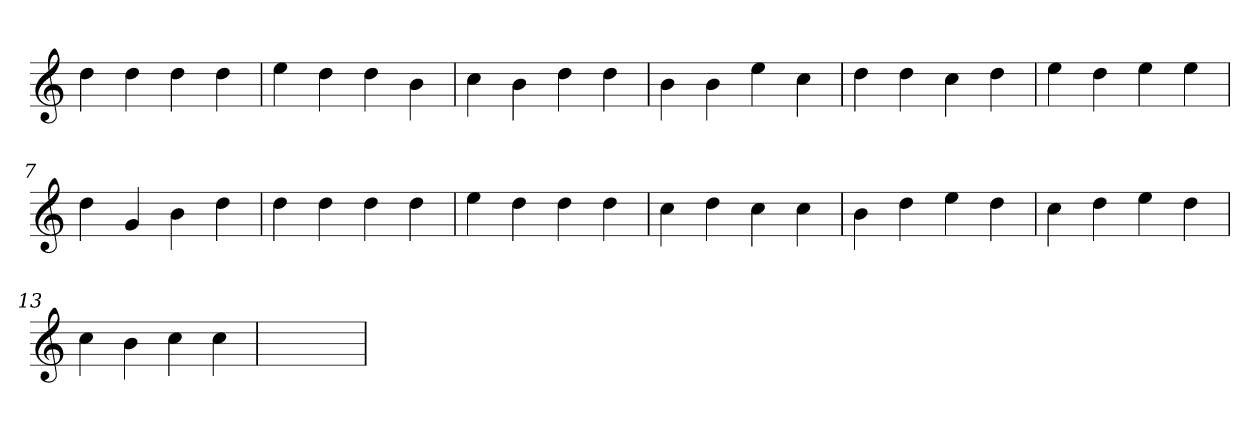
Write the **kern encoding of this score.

**kern
*part1
*staff1
*clefG2
=1
4dd
4dd
4dd
4dd
=2
4ee
4dd
4dd
4b
=3
4cc
4b
4dd
4dd
=4
4b
4b
4ee
4cc
=5
4dd
4dd
4cc
4dd
=6
4ee
4dd
4ee
4ee
=7
4dd
4g
4b
4dd
=8
4dd
4dd
4dd
4dd
=9
4ee
4dd
4dd
4dd
=10
4cc
4dd
4cc
4cc
=11
4b
4dd
4ee
4dd
=12
4cc
4dd
4ee
4dd
=13
4cc
4b
4cc
4cc
=14
1ryy
=
*-
